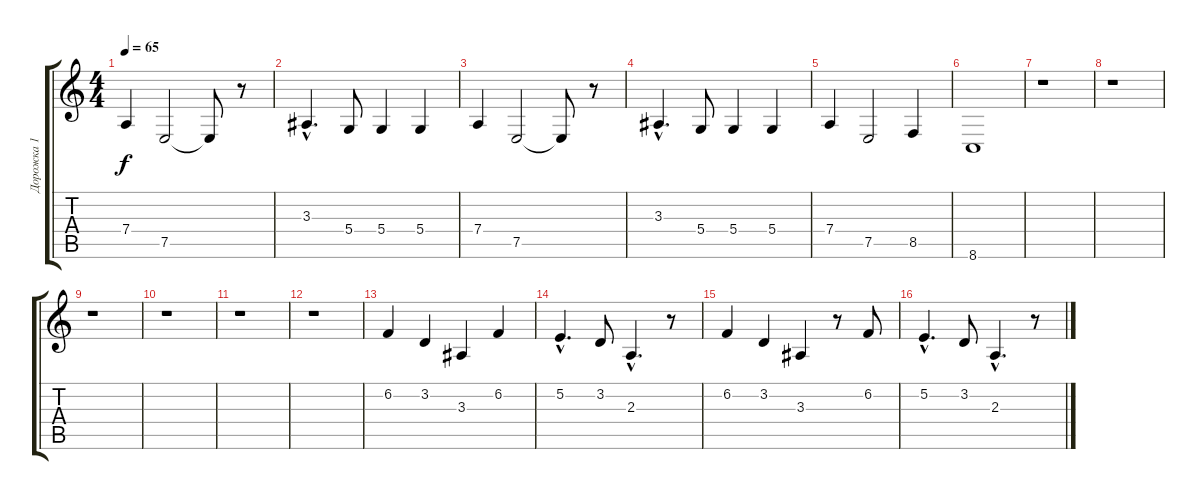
\track ("Дорожка 1" "Дорожка 1") {instrument electricpiano1}
\staff {score tabs}
\tuning (E4 B3 G3 D3 A2 E2) {hide}
\ts (4 4)
\tempo 65
\clef g2
\ks c
7.4.4{dy f} 7.5.2 7.5{t}.8 r.8 |
3.3{hac}.4{d} 5.4.8 5.4.4 5.4.4 |
7.4.4 7.5.2 7.5{t}.8 r.8 |
3.3{hac}.4{d} 5.4.8 5.4.4 5.4.4 |
7.4.4 7.5.2 8.5.4 |
8.6.1 |
r.1 |
r.1 |
r.1 |
r.1 |
r.1 |
r.1 |
6.2.4 3.2.4 3.3.4 6.2.4 |
5.2{hac}.4{d} 3.2.8 2.3{hac}.4{d} r.8 |
6.2.4 3.2.4 3.3.4 r.8 6.2.8 |
5.2{hac}.4{d} 3.2.8 2.3{hac}.4{d} r.8
